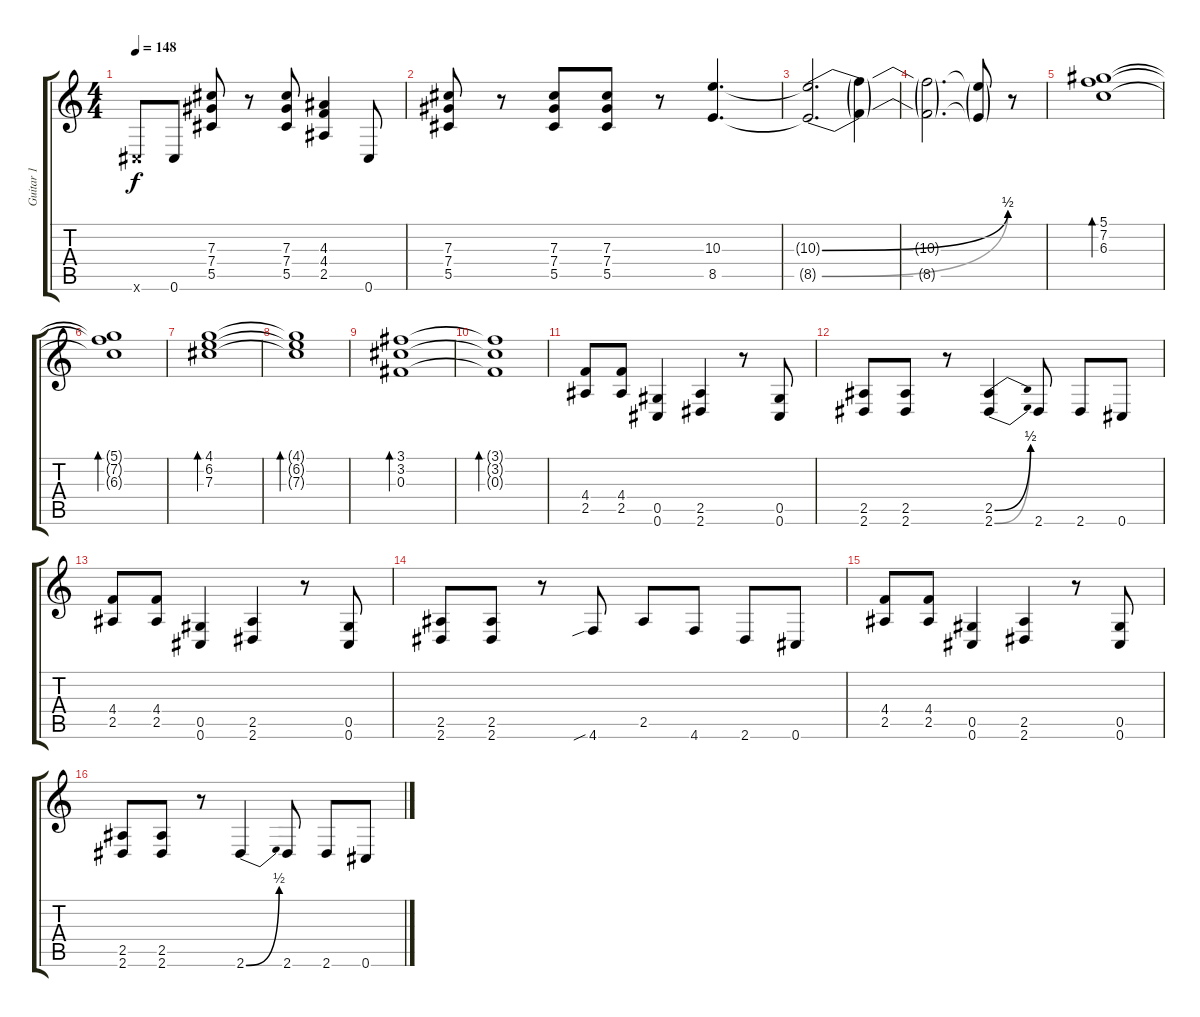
\track ("Guitar 1" "Guitar 1") {instrument overdrivenguitar}
\staff {score tabs}
\tuning (Eb4 Bb3 Gb3 Db3 Ab2 Db2) {hide}
\ts (4 4)
\tempo 148
\clef g2
\ks c
0.6{x}.8{dy f instrument overdrivenguitar} 0.6.8 (7.3 7.4 5.5).8 r.8 (7.3 7.4 5.5).8 (4.3 4.4 2.5).4 0.6.8 |
(7.3 7.4 5.5).8 r.8 (7.3 7.4 5.5).8 (7.3 7.4 5.5).8 r.8 (10.3 8.5).4{d} |
(10.3{be (bend 0 0 60 2) t} 8.5{be (bend 0 0 60 2) t}).2{d} (10.3{t} 8.5{t}).4 |
(10.3{t} 8.5{t}).2{d volume 13 instrument electricguitarjazz} (10.3{t} 8.5{t}).8 r.8 |
(5.1 7.2 6.3).1{bd 240} |
(5.1{t} 7.2{t} 6.3{t}).1{bd 240 volume 13 instrument electricguitarjazz} |
(4.1 6.2 7.3).1{bd 240} |
(4.1{t} 6.2{t} 7.3{t}).1{bd 240} |
(3.1 3.2 0.3).1{bd 240} |
(3.1{t} 3.2{t} 0.3{t}).1{bd 240} |
(4.4 2.5).8{volume 16 instrument overdrivenguitar} (4.4 2.5).8 (0.5 0.6).4 (2.5 2.6).4 r.8 (0.5 0.6).8 |
(2.5 2.6).8 (2.5 2.6).8 r.8 (2.5{be (bend 0 0 60 2)} 2.6{be (bend 0 0 60 2)}).4 2.6.8 2.6.8 0.6.8 |
(4.4 2.5).8 (4.4 2.5).8 (0.5 0.6).4 (2.5 2.6).4 r.8 (0.5 0.6).8 |
(2.5 2.6).8 (2.5 2.6).8 r.8 4.6{sib}.8 2.5.8 4.6.8 2.6.8 0.6.8 |
(4.4 2.5).8 (4.4 2.5).8 (0.5 0.6).4 (2.5 2.6).4 r.8 (0.5 0.6).8 |
(2.5 2.6).8 (2.5 2.6).8 r.8 2.6{be (bend 0 0 60 2)}.4 2.6.8 2.6.8 0.6.8
